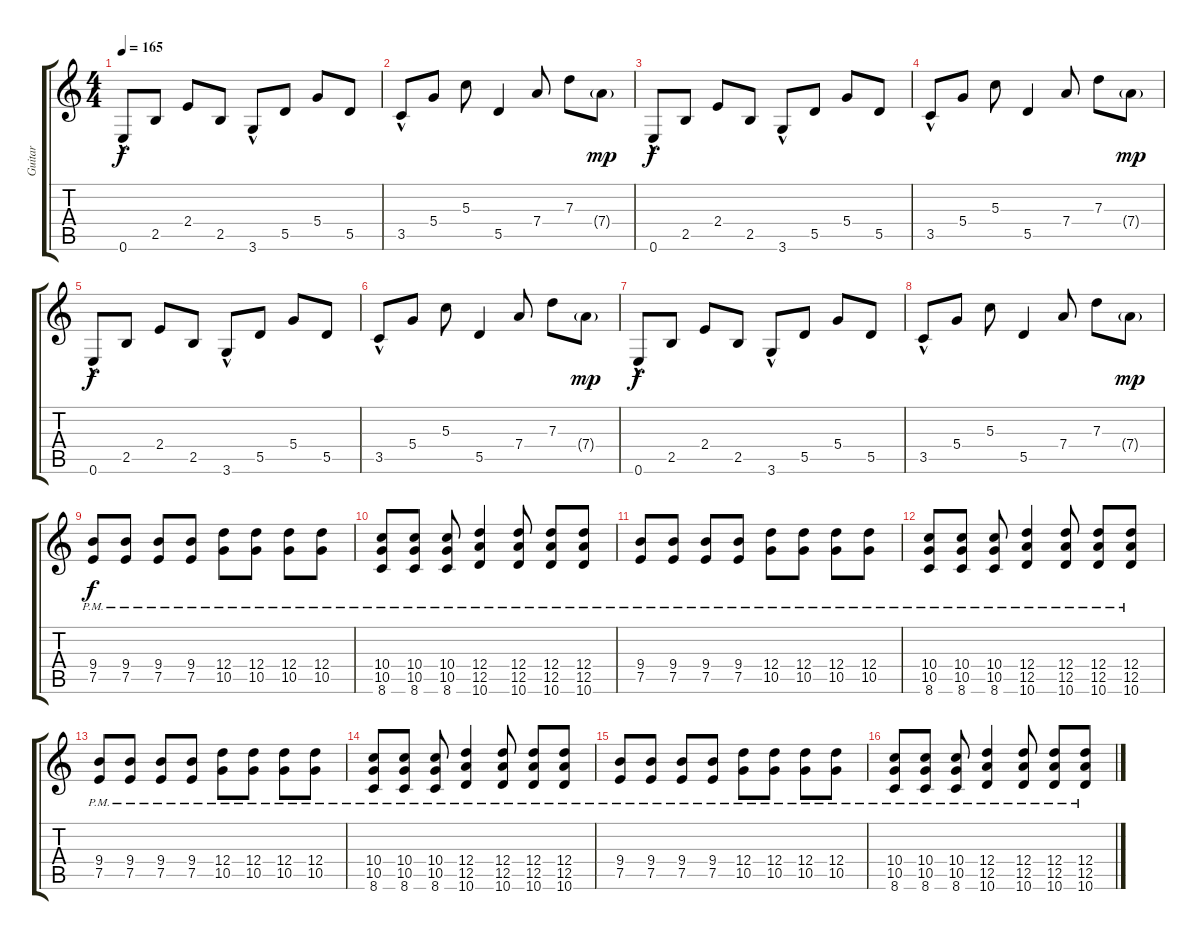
\track ("Guitar" "Guitar") {instrument distortionguitar}
\staff {score tabs}
\tuning (E4 B3 G3 D3 A2 E2) {hide}
\ts (4 4)
\tempo 165
\clef g2
\ks c
0.6{hac}.8{dy f instrument distortionguitar} 2.5.8 2.4.8 2.5.8 3.6{hac}.8 5.5.8 5.4.8 5.5.8 |
3.5{hac}.8 5.4.8 5.3.8 5.5.4 7.4.8 7.3.8 7.4{g}.8{dy mp} |
0.6{hac}.8{dy f} 2.5.8 2.4.8 2.5.8 3.6{hac}.8 5.5.8 5.4.8 5.5.8 |
3.5{hac}.8 5.4.8 5.3.8 5.5.4 7.4.8 7.3.8 7.4{g}.8{dy mp} |
0.6{hac}.8{dy f} 2.5.8 2.4.8 2.5.8 3.6{hac}.8 5.5.8 5.4.8 5.5.8 |
3.5{hac}.8 5.4.8 5.3.8 5.5.4 7.4.8 7.3.8 7.4{g}.8{dy mp} |
0.6{hac}.8{dy f} 2.5.8 2.4.8 2.5.8 3.6{hac}.8 5.5.8 5.4.8 5.5.8 |
3.5{hac}.8 5.4.8 5.3.8 5.5.4 7.4.8 7.3.8 7.4{g}.8{dy mp} |
(9.4{pm} 7.5{pm}).8{dy f} (9.4{pm} 7.5{pm}).8 (9.4{pm} 7.5{pm}).8 (9.4{pm} 7.5{pm}).8 (12.4{pm} 10.5{pm}).8 (12.4{pm} 10.5{pm}).8 (12.4{pm} 10.5{pm}).8 (12.4{pm} 10.5{pm}).8 |
(10.4{pm} 10.5{pm} 8.6{pm}).8 (10.4{pm} 10.5{pm} 8.6{pm}).8 (10.4{pm} 10.5{pm} 8.6{pm}).8 (12.4{pm} 12.5{pm} 10.6{pm}).4 (12.4{pm} 12.5{pm} 10.6{pm}).8 (12.4{pm} 12.5{pm} 10.6{pm}).8 (12.4{pm} 12.5{pm} 10.6{pm}).8 |
(9.4{pm} 7.5{pm}).8 (9.4{pm} 7.5{pm}).8 (9.4{pm} 7.5{pm}).8 (9.4{pm} 7.5{pm}).8 (12.4{pm} 10.5{pm}).8 (12.4{pm} 10.5{pm}).8 (12.4{pm} 10.5{pm}).8 (12.4{pm} 10.5{pm}).8 |
(10.4{pm} 10.5{pm} 8.6{pm}).8 (10.4{pm} 10.5{pm} 8.6{pm}).8 (10.4{pm} 10.5{pm} 8.6{pm}).8 (12.4{pm} 12.5{pm} 10.6{pm}).4 (12.4{pm} 12.5{pm} 10.6{pm}).8 (12.4{pm} 12.5{pm} 10.6{pm}).8 (12.4{pm} 12.5{pm} 10.6{pm}).8 |
(9.4{pm} 7.5{pm}).8 (9.4{pm} 7.5{pm}).8 (9.4{pm} 7.5{pm}).8 (9.4{pm} 7.5{pm}).8 (12.4{pm} 10.5{pm}).8 (12.4{pm} 10.5{pm}).8 (12.4{pm} 10.5{pm}).8 (12.4{pm} 10.5{pm}).8 |
(10.4{pm} 10.5{pm} 8.6{pm}).8 (10.4{pm} 10.5{pm} 8.6{pm}).8 (10.4{pm} 10.5{pm} 8.6{pm}).8 (12.4{pm} 12.5{pm} 10.6{pm}).4 (12.4{pm} 12.5{pm} 10.6{pm}).8 (12.4{pm} 12.5{pm} 10.6{pm}).8 (12.4{pm} 12.5{pm} 10.6{pm}).8 |
(9.4{pm} 7.5{pm}).8 (9.4{pm} 7.5{pm}).8 (9.4{pm} 7.5{pm}).8 (9.4{pm} 7.5{pm}).8 (12.4{pm} 10.5{pm}).8 (12.4{pm} 10.5{pm}).8 (12.4{pm} 10.5{pm}).8 (12.4{pm} 10.5{pm}).8 |
(10.4{pm} 10.5{pm} 8.6{pm}).8 (10.4{pm} 10.5{pm} 8.6{pm}).8 (10.4{pm} 10.5{pm} 8.6{pm}).8 (12.4{pm} 12.5{pm} 10.6{pm}).4 (12.4{pm} 12.5{pm} 10.6{pm}).8 (12.4{pm} 12.5{pm} 10.6{pm}).8 (12.4{pm} 12.5{pm} 10.6{pm}).8
